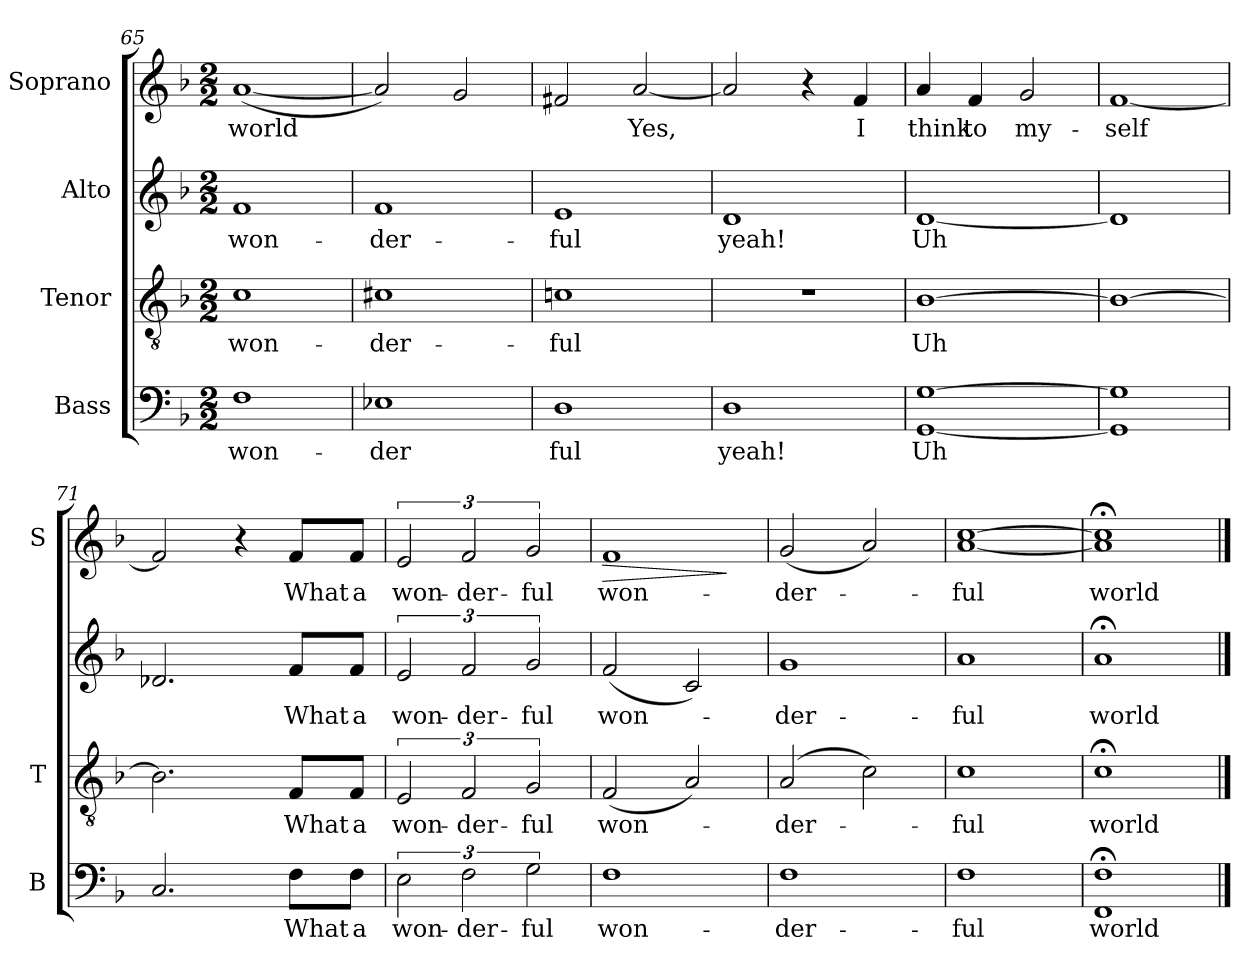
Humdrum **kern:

**kern	**text	**kern	**text	**kern	**text	**kern	**text	**dynam
*part4	*part4	*part3	*part3	*part2	*part2	*part1	*part1	*part1
*staff4	*staff4	*staff3	*staff3	*staff2	*staff2	*staff1	*staff1	*staff1
*I"Bass	*	*I"Tenor	*	*I"Alto	*	*I"Soprano	*	*
*I'B	*	*I'T	*	*	*	*I'S	*	*
*clefF4	*	*clefGv2	*	*clefG2	*	*clefG2	*	*
*k[b-]	*	*k[b-]	*	*k[b-]	*	*k[b-]	*	*
*M2/2	*	*M2/2	*	*M2/2	*	*M2/2	*	*
=65	=65	=65	=65	=65	=65	=65	=65	=65
!	!LO:LY:b	!	!LO:LY:b	!	!LO:LY:b	!	!LO:LY:b	!
1F	won-	1c	won-	1f	won-	(>[1a	world	.
=66	=66	=66	=66	=66	=66	=66	=66	=66
!	!LO:LY:b	!	!LO:LY:b	!	!LO:LY:b	!	!	!
1E-X	-der	1c#X	-der-	1f	-der-	2a/])	.	.
.	.	.	.	.	.	2g/	.	.
=67	=67	=67	=67	=67	=67	=67	=67	=67
!	!LO:LY:b	!	!LO:LY:b	!	!LO:LY:b	!	!	!
1D	ful	1cni	-ful	1e	-ful	2f#X/	.	.
!	!	!	!	!	!	!	!LO:LY:b	!
.	.	.	.	.	.	[2a/	Yes,	.
=68	=68	=68	=68	=68	=68	=68	=68	=68
!	!LO:LY:b	!	!	!	!LO:LY:b	!	!	!
1D	yeah!	1r	.	1d	yeah!	2a/]	.	.
.	.	.	.	.	.	4r	.	.
!	!	!	!	!	!	!	!LO:LY:b	!
.	.	.	.	.	.	4f/	I	.
!!LO:PB:g=z
=69	=69	=69	=69	=69	=69	=69	=69	=69
!	!LO:LY:b	!	!LO:LY:b	!	!LO:LY:b	!	!LO:LY:b	!
[1GG [1G	Uh	[1B-	Uh	[1d	Uh	4a/	think	.
!	!	!	!	!	!	!	!LO:LY:b	!
.	.	.	.	.	.	4f/	to	.
!	!	!	!	!	!	!	!LO:LY:b	!
.	.	.	.	.	.	2g/	my-	.
=70	=70	=70	=70	=70	=70	=70	=70	=70
!	!	!	!	!	!	!	!LO:LY:b	!
1GG] 1G]	.	1B-_	.	1d]	.	[1f	-self	.
=71	=71	=71	=71	=71	=71	=71	=71	=71
2.C/	.	2.B-\]	.	2.d-X/	.	2f/]	.	.
.	.	.	.	.	.	4r	.	.
!	!LO:LY:b	!	!LO:LY:b	!	!LO:LY:b	!	!LO:LY:b	!
8F\L	What	8F/L	What	8f/L	What	8f/L	What	.
!	!LO:LY:b	!	!LO:LY:b	!	!LO:LY:b	!	!LO:LY:b	!
8F\J	a	8F/J	a	8f/J	a	8f/J	a	.
=72	=72	=72	=72	=72	=72	=72	=72	=72
!	!LO:LY:b	!	!LO:LY:b	!	!LO:LY:b	!	!LO:LY:b	!
3E\	won-	3E/	won-	3e/	won-	3e/	won-	.
!	!LO:LY:b	!	!LO:LY:b	!	!LO:LY:b	!	!LO:LY:b	!
3F\	-der-	3F/	-der-	3f/	-der-	3f/	-der-	.
!	!LO:LY:b	!	!LO:LY:b	!	!LO:LY:b	!	!LO:LY:b	!
3G\	-ful	3G/	-ful	3g/	-ful	3g/	-ful	.
=73	=73	=73	=73	=73	=73	=73	=73	=73
!	!LO:LY:b	!	!LO:LY:b	!	!LO:LY:b	!	!LO:LY:b	!LO:HP:b
1F	won-	(<2F/	won-	(<2f/	won-	1f	won-	>
.	.	2A/)	.	2c/)	.	.	.	.
.	.	.	.	.	.	.	.	]
=74	=74	=74	=74	=74	=74	=74	=74	=74
!	!LO:LY:b	!	!LO:LY:b	!	!LO:LY:b	!	!LO:LY:b	!
1F	-der-	(>2A/	-der-	1g	der-	(<2g/	-der-	.
.	.	2c\)	.	.	.	2a/)	.	.
=75	=75	=75	=75	=75	=75	=75	=75	=75
!	!LO:LY:b	!	!LO:LY:b	!	!LO:LY:b	!	!LO:LY:b	!
1F	-ful	1c	-ful	1a	-ful	[1a [1cc	-ful	.
=76	=76	=76	=76	=76	=76	=76	=76	=76
!	!LO:LY:b	!	!LO:LY:b	!	!LO:LY:b	!	!LO:LY:b	!
1FF;< 1F;<	world	1c;<	world	1a;<	world	1a];< 1cc];<	world	.
==	==	==	==	==	==	==	==	==
*-	*-	*-	*-	*-	*-	*-	*-	*-
